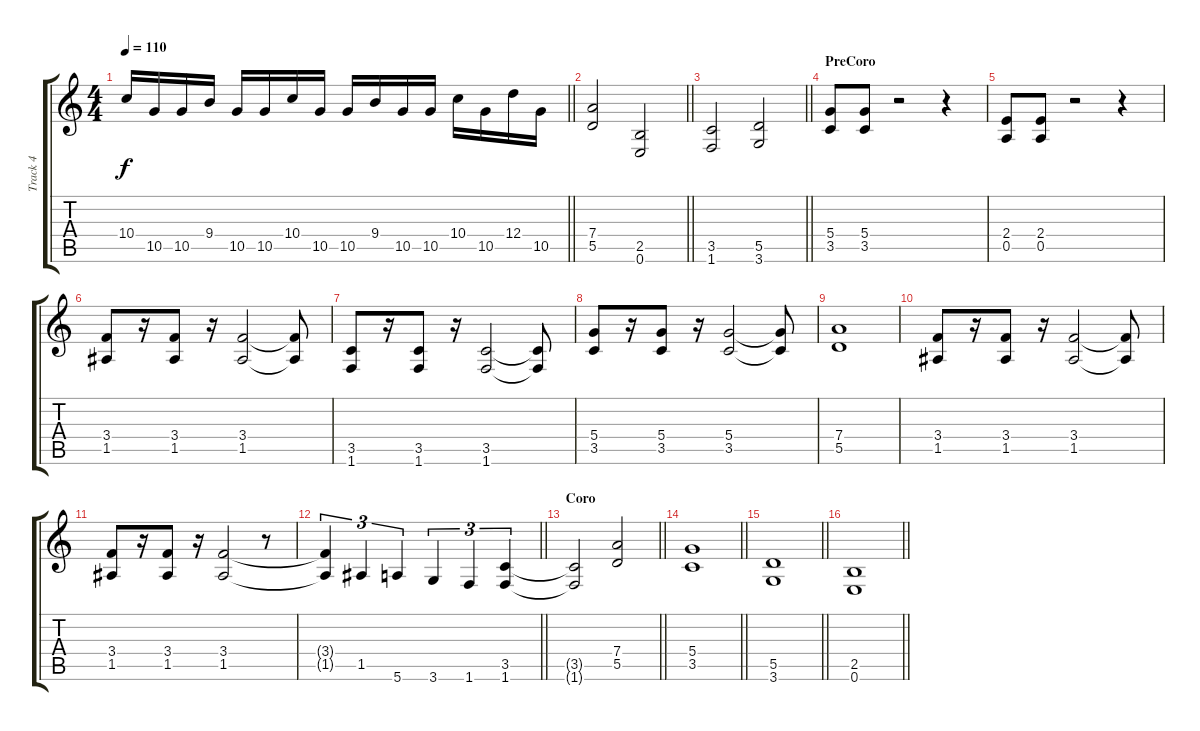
\track ("Track 4" "Track 4") {instrument distortionguitar}
\staff {score tabs}
\tuning (E4 B3 G3 D3 A2 E2) {hide}
\ts (4 4)
\tempo 110
\clef g2
\barLineRight lightlight
\ks c
10.4.16{dy f} 10.5.16 10.5.16 9.4.16 10.5.16 10.5.16 10.4.16 10.5.16 10.5.16 9.4.16 10.5.16 10.5.16 10.4.16 10.5.16 12.4.16 10.5.16 |
\barLineRight lightlight
(7.4 5.5).2 (2.5 0.6).2 |
\barLineRight lightlight
(3.5 1.6).2 (5.5 3.6).2 |
\section ("" "PreCoro")
(5.4 3.5).8 (5.4 3.5).8 r.2 r.4 |
(2.4 0.5).8 (2.4 0.5).8 r.2 r.4 |
(3.4 1.5).8 r.16 (3.4 1.5).8 r.16 (3.4 1.5).2 (3.4{t} 1.5{t}).8 |
(3.5 1.6).8 r.16 (3.5 1.6).8 r.16 (3.5 1.6).2 (3.5{t} 1.6{t}).8 |
(5.4 3.5).8 r.16 (5.4 3.5).8 r.16 (5.4 3.5).2 (5.4{t} 3.5{t}).8 |
(7.4 5.5).1 |
(3.4 1.5).8 r.16 (3.4 1.5).8 r.16 (3.4 1.5).2 (3.4{t} 1.5{t}).8 |
(3.4 1.5).8 r.16 (3.4 1.5).8 r.16 (3.4 1.5).2 r.8 |
\barLineRight lightlight
(3.4{t} 1.5{t}).4{tu (3 2)} 1.5.4{tu (3 2)} 5.6.4{tu (3 2)} 3.6.4{tu (3 2)} 1.6.4{tu (3 2)} (3.5 1.6).4{tu (3 2)} |
\section ("" "Coro")
\barLineRight lightlight
(3.5{t} 1.6{t}).2 (7.4 5.5).2 |
\barLineRight lightlight
(5.4 3.5).1 |
\barLineRight lightlight
(5.5 3.6).1 |
\barLineRight lightlight
(2.5 0.6).1
